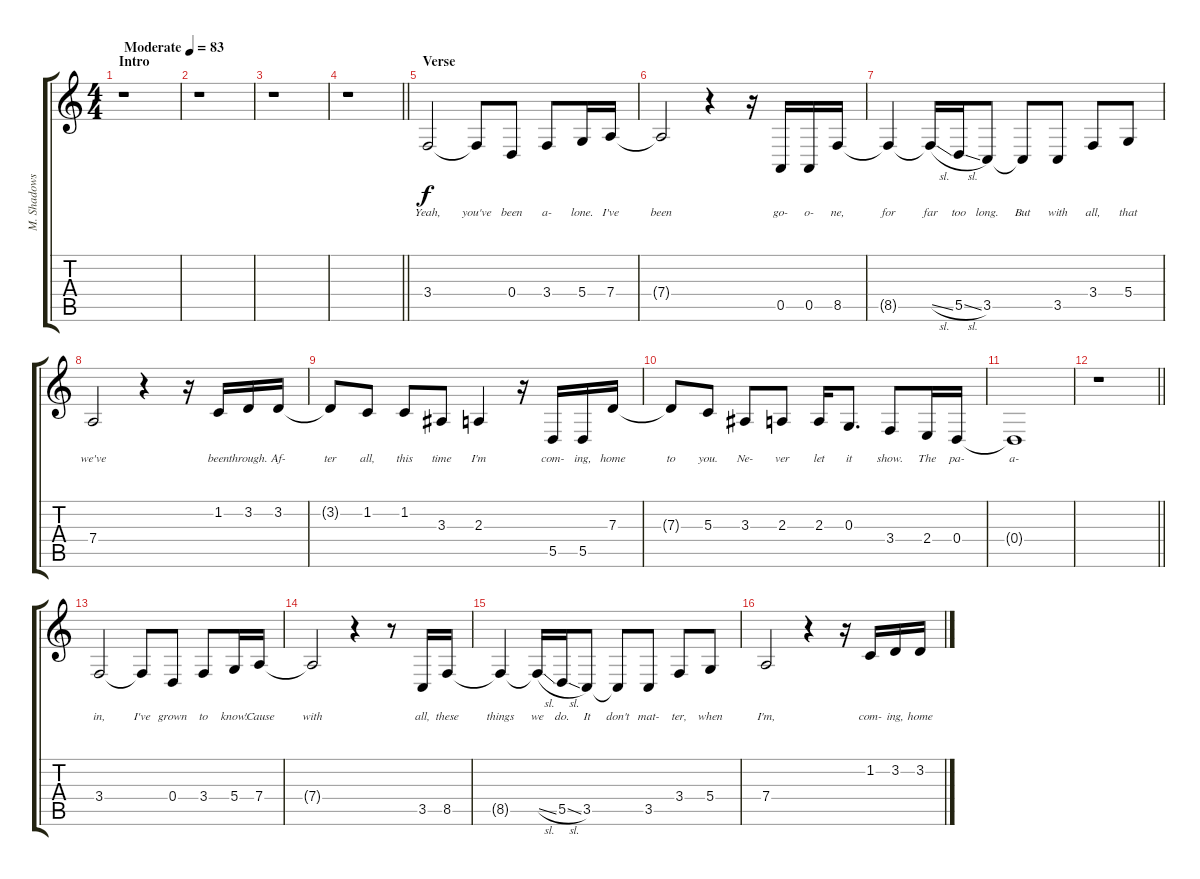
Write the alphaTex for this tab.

\track ("M. Shadows" "M. Shadows") {instrument clarinet}
\staff {score tabs}
\tuning (E4 B3 G3 D3 A2 E2) {hide}
\ts (4 4)
\section ("" "Intro")
\tempo (83 "Moderate")
\clef g2
\ks c
r.1{dy f instrument clarinet} |
r.1 |
r.1 |
\barLineRight lightlight
r.1 |
\section ("" "Verse")
3.4.2{lyrics (0 "Yeah,") lyrics (1 "") lyrics (2 "") lyrics (3 "") lyrics (4 "")} 3.4{t}.8{lyrics (0 "you've") lyrics (1 "") lyrics (2 "") lyrics (3 "") lyrics (4 "")} 0.4.8{lyrics (0 "been") lyrics (1 "") lyrics (2 "") lyrics (3 "") lyrics (4 "")} 3.4.8{lyrics (0 "a-") lyrics (1 "") lyrics (2 "") lyrics (3 "") lyrics (4 "")} 5.4.16{lyrics (0 "lone.") lyrics (1 "") lyrics (2 "") lyrics (3 "") lyrics (4 "")} 7.4.16{lyrics (0 "I've") lyrics (1 "") lyrics (2 "") lyrics (3 "") lyrics (4 "")} |
7.4{t}.2{lyrics (0 "been") lyrics (1 "") lyrics (2 "") lyrics (3 "") lyrics (4 "")} r.4 r.16 0.5.16{lyrics (0 "go-") lyrics (1 "") lyrics (2 "") lyrics (3 "") lyrics (4 "")} 0.5.16{lyrics (0 "o-") lyrics (1 "") lyrics (2 "") lyrics (3 "") lyrics (4 "")} 8.5.16{lyrics (0 "ne,") lyrics (1 "") lyrics (2 "") lyrics (3 "") lyrics (4 "")} |
8.5{t}.4{lyrics (0 "for") lyrics (1 "") lyrics (2 "") lyrics (3 "") lyrics (4 "")} 8.5{sl t}.16{lyrics (0 "far") lyrics (1 "") lyrics (2 "") lyrics (3 "") lyrics (4 "")} 5.5{sl}.16{lyrics (0 "too") lyrics (1 "") lyrics (2 "") lyrics (3 "") lyrics (4 "")} 3.5.8{lyrics (0 "long.") lyrics (1 "") lyrics (2 "") lyrics (3 "") lyrics (4 "")} 3.5{t}.8{lyrics (0 "But") lyrics (1 "") lyrics (2 "") lyrics (3 "") lyrics (4 "")} 3.5.8{lyrics (0 "with") lyrics (1 "") lyrics (2 "") lyrics (3 "") lyrics (4 "")} 3.4.8{lyrics (0 "all,") lyrics (1 "") lyrics (2 "") lyrics (3 "") lyrics (4 "")} 5.4.8{lyrics (0 "that") lyrics (1 "") lyrics (2 "") lyrics (3 "") lyrics (4 "")} |
7.4.2{lyrics (0 "we've") lyrics (1 "") lyrics (2 "") lyrics (3 "") lyrics (4 "")} r.4 r.16 1.2.16{lyrics (0 "been") lyrics (1 "") lyrics (2 "") lyrics (3 "") lyrics (4 "")} 3.2.16{lyrics (0 "through.") lyrics (1 "") lyrics (2 "") lyrics (3 "") lyrics (4 "")} 3.2.16{lyrics (0 "Af-") lyrics (1 "") lyrics (2 "") lyrics (3 "") lyrics (4 "")} |
3.2{t}.8{lyrics (0 "ter") lyrics (1 "") lyrics (2 "") lyrics (3 "") lyrics (4 "")} 1.2.8{lyrics (0 "all,") lyrics (1 "") lyrics (2 "") lyrics (3 "") lyrics (4 "")} 1.2.8{lyrics (0 "this") lyrics (1 "") lyrics (2 "") lyrics (3 "") lyrics (4 "")} 3.3.8{lyrics (0 "time") lyrics (1 "") lyrics (2 "") lyrics (3 "") lyrics (4 "")} 2.3.4{lyrics (0 "I'm") lyrics (1 "") lyrics (2 "") lyrics (3 "") lyrics (4 "")} r.16 5.5.16{lyrics (0 "com-") lyrics (1 "") lyrics (2 "") lyrics (3 "") lyrics (4 "")} 5.5.16{lyrics (0 "ing,") lyrics (1 "") lyrics (2 "") lyrics (3 "") lyrics (4 "")} 7.3.16{lyrics (0 "home") lyrics (1 "") lyrics (2 "") lyrics (3 "") lyrics (4 "")} |
7.3{t}.8{lyrics (0 "to") lyrics (1 "") lyrics (2 "") lyrics (3 "") lyrics (4 "")} 5.3.8{lyrics (0 "you.") lyrics (1 "") lyrics (2 "") lyrics (3 "") lyrics (4 "")} 3.3.8{lyrics (0 "Ne-") lyrics (1 "") lyrics (2 "") lyrics (3 "") lyrics (4 "")} 2.3.8{lyrics (0 "ver") lyrics (1 "") lyrics (2 "") lyrics (3 "") lyrics (4 "")} 2.3.16{lyrics (0 "let") lyrics (1 "") lyrics (2 "") lyrics (3 "") lyrics (4 "")} 0.3.8{d lyrics (0 "it") lyrics (1 "") lyrics (2 "") lyrics (3 "") lyrics (4 "")} 3.4.8{lyrics (0 "show.") lyrics (1 "") lyrics (2 "") lyrics (3 "") lyrics (4 "")} 2.4.16{lyrics (0 "The") lyrics (1 "") lyrics (2 "") lyrics (3 "") lyrics (4 "")} 0.4.16{lyrics (0 "pa-") lyrics (1 "") lyrics (2 "") lyrics (3 "") lyrics (4 "")} |
0.4{t}.1{lyrics (0 "a-") lyrics (1 "") lyrics (2 "") lyrics (3 "") lyrics (4 "")} |
\barLineRight lightlight
r.1 |
3.4.2{lyrics (0 "in,") lyrics (1 "") lyrics (2 "") lyrics (3 "") lyrics (4 "")} 3.4{t}.8{lyrics (0 "I've") lyrics (1 "") lyrics (2 "") lyrics (3 "") lyrics (4 "")} 0.4.8{lyrics (0 "grown") lyrics (1 "") lyrics (2 "") lyrics (3 "") lyrics (4 "")} 3.4.8{lyrics (0 "to") lyrics (1 "") lyrics (2 "") lyrics (3 "") lyrics (4 "")} 5.4.16{lyrics (0 "know.") lyrics (1 "") lyrics (2 "") lyrics (3 "") lyrics (4 "")} 7.4.16{lyrics (0 "'Cause") lyrics (1 "") lyrics (2 "") lyrics (3 "") lyrics (4 "")} |
7.4{t}.2{lyrics (0 "with") lyrics (1 "") lyrics (2 "") lyrics (3 "") lyrics (4 "")} r.4 r.8 3.5.16{lyrics (0 "all,") lyrics (1 "") lyrics (2 "") lyrics (3 "") lyrics (4 "")} 8.5.16{lyrics (0 "these") lyrics (1 "") lyrics (2 "") lyrics (3 "") lyrics (4 "")} |
8.5{t}.4{lyrics (0 "things") lyrics (1 "") lyrics (2 "") lyrics (3 "") lyrics (4 "")} 8.5{sl t}.16{lyrics (0 "we") lyrics (1 "") lyrics (2 "") lyrics (3 "") lyrics (4 "")} 5.5{sl}.16{lyrics (0 "do.") lyrics (1 "") lyrics (2 "") lyrics (3 "") lyrics (4 "")} 3.5.8{lyrics (0 "It") lyrics (1 "") lyrics (2 "") lyrics (3 "") lyrics (4 "")} 3.5{t}.8{lyrics (0 "don't") lyrics (1 "") lyrics (2 "") lyrics (3 "") lyrics (4 "")} 3.5.8{lyrics (0 "mat-") lyrics (1 "") lyrics (2 "") lyrics (3 "") lyrics (4 "")} 3.4.8{lyrics (0 "ter,") lyrics (1 "") lyrics (2 "") lyrics (3 "") lyrics (4 "")} 5.4.8{lyrics (0 "when") lyrics (1 "") lyrics (2 "") lyrics (3 "") lyrics (4 "")} |
7.4.2{lyrics (0 "I'm,") lyrics (1 "") lyrics (2 "") lyrics (3 "") lyrics (4 "")} r.4 r.16 1.2.16{lyrics (0 "com-") lyrics (1 "") lyrics (2 "") lyrics (3 "") lyrics (4 "")} 3.2.16{lyrics (0 "ing,") lyrics (1 "") lyrics (2 "") lyrics (3 "") lyrics (4 "")} 3.2.16{lyrics (0 "home") lyrics (1 "") lyrics (2 "") lyrics (3 "") lyrics (4 "")}
